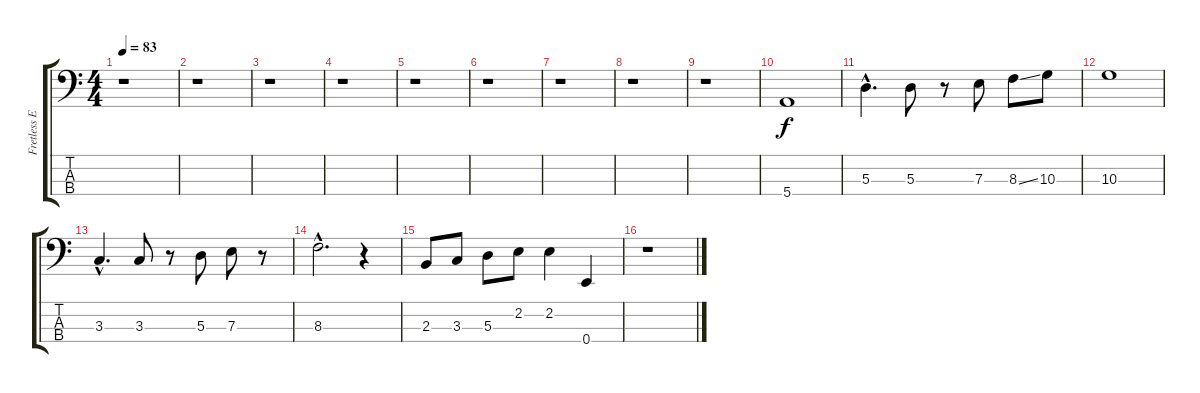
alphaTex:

\track ("Fretless E.Bass" "Fretless E") {instrument fretlessbass}
\staff {score tabs}
\tuning (G2 D2 A1 E1) {hide}
\ts (4 4)
\tempo 83
\clef f4
\ks c
r.1{dy f instrument fretlessbass} |
r.1 |
r.1 |
r.1 |
r.1 |
r.1 |
r.1 |
r.1 |
r.1 |
5.4.1 |
5.3{hac}.4{d} 5.3.8 r.8 7.3.8 8.3{ss}.8 10.3.8 |
10.3.1 |
3.3{hac}.4{d} 3.3.8 r.8 5.3.8 7.3.8 r.8 |
8.3{hac}.2{d} r.4 |
2.3.8 3.3.8 5.3.8 2.2.8 2.2.4 0.4.4 |
r.1
